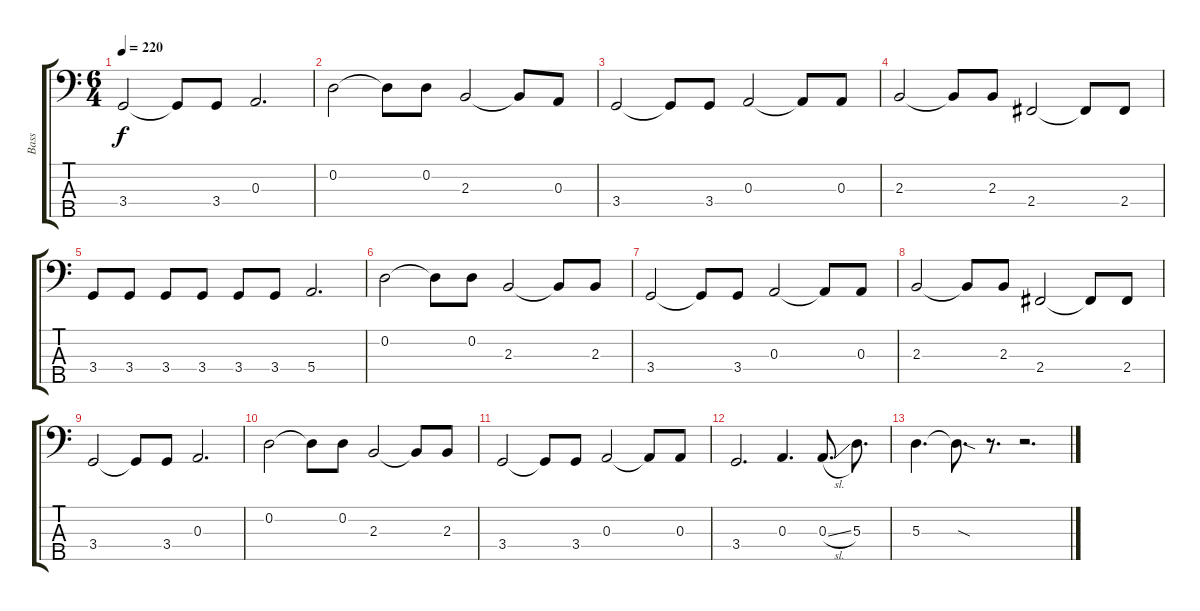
\track ("Bass" "Bass") {instrument electricbassfinger}
\staff {score tabs}
\tuning (G2 D2 A1 E1 B0) {hide}
\ts (6 4)
\tempo 220
\clef f4
\ks c
3.4.2{dy f} 3.4{t}.8 3.4.8 0.3.2{d} |
0.2.2 0.2{t}.8 0.2.8 2.3.2 2.3{t}.8 0.3.8 |
3.4.2 3.4{t}.8 3.4.8 0.3.2 0.3{t}.8 0.3.8 |
2.3.2 2.3{t}.8 2.3.8 2.4.2 2.4{t}.8 2.4.8 |
3.4.8 3.4.8 3.4.8 3.4.8 3.4.8 3.4.8 5.4.2{d} |
0.2.2 0.2{t}.8 0.2.8 2.3.2 2.3{t}.8 2.3.8 |
3.4.2 3.4{t}.8 3.4.8 0.3.2 0.3{t}.8 0.3.8 |
2.3.2 2.3{t}.8 2.3.8 2.4.2 2.4{t}.8 2.4.8 |
3.4.2 3.4{t}.8 3.4.8 0.3.2{d} |
0.2.2 0.2{t}.8 0.2.8 2.3.2 2.3{t}.8 2.3.8 |
3.4.2 3.4{t}.8 3.4.8 0.3.2 0.3{t}.8 0.3.8 |
3.4.2{d} 0.3.4{d} 0.3{sl}.8{d} 5.3.8{d} |
5.3.4{d} 5.3{sod t}.8{d} r.8{d} r.2{d}
